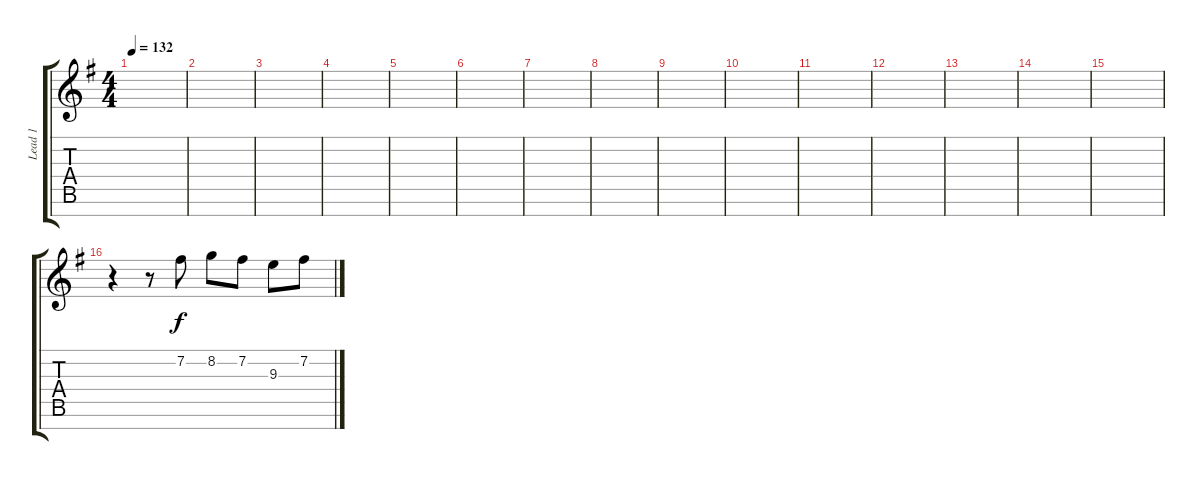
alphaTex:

\track ("Lead 1" "Lead 1") {instrument distortionguitar}
\staff {score tabs}
\tuning (E4 B3 G3 D3 A2 E2 B1) {hide}
\ts (4 4)
\tempo 132
\clef g2
\ks eminor
|
|
|
|
|
|
|
|
|
|
|
|
|
|
|
r.4 r.8 7.2.8 8.2.8 7.2.8 9.3.8 7.2.8
